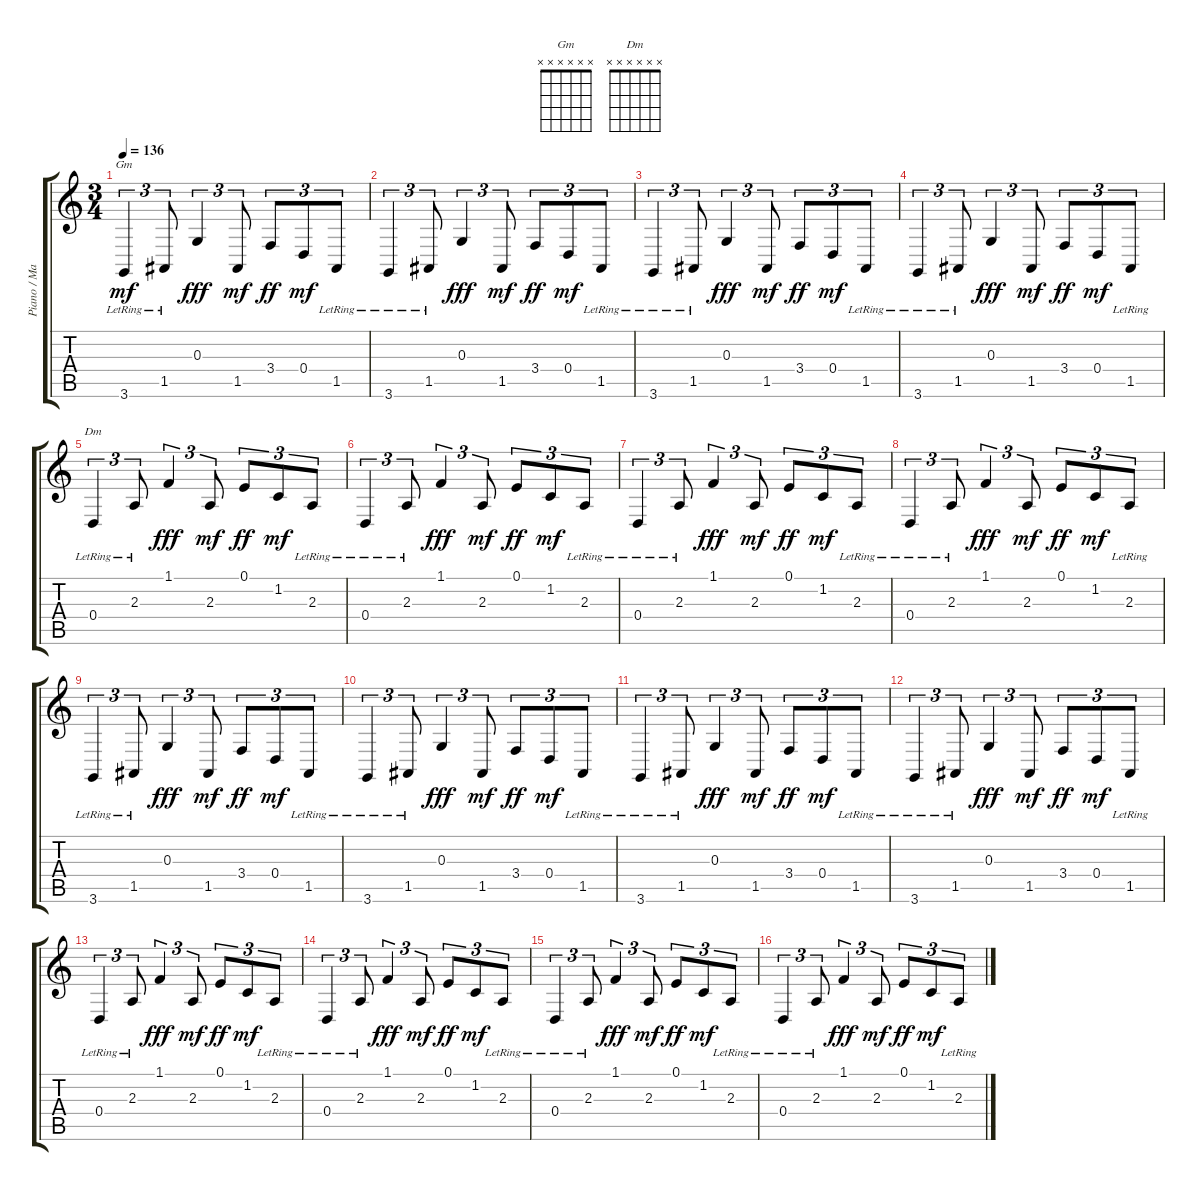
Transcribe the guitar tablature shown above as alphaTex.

\track ("Piano / Martinus Spierenburg" "Piano / Ma") {instrument acousticgrandpiano}
\staff {score tabs}
\tuning (E4 B3 G3 D3 A2 E2) {hide}
\chord ("Gm" x x x x x x) {firstfret 0}
\chord ("Dm" x x x x x x) {firstfret 0}
\ts (3 4)
\tempo 136
\clef g2
\ks c
3.6{lr}.4{tu (3 2) ch "Gm" dy mf} 1.5{lr}.8{tu (3 2)} 0.3.4{tu (3 2) dy fff} 1.5.8{tu (3 2) dy mf} 3.4.8{tu (3 2) dy ff} 0.4.8{tu (3 2) dy mf} 1.5{lr}.8{tu (3 2)} |
3.6{lr}.4{tu (3 2)} 1.5{lr}.8{tu (3 2)} 0.3.4{tu (3 2) dy fff} 1.5.8{tu (3 2) dy mf} 3.4.8{tu (3 2) dy ff} 0.4.8{tu (3 2) dy mf} 1.5{lr}.8{tu (3 2)} |
3.6{lr}.4{tu (3 2)} 1.5{lr}.8{tu (3 2)} 0.3.4{tu (3 2) dy fff} 1.5.8{tu (3 2) dy mf} 3.4.8{tu (3 2) dy ff} 0.4.8{tu (3 2) dy mf} 1.5{lr}.8{tu (3 2)} |
3.6{lr}.4{tu (3 2)} 1.5{lr}.8{tu (3 2)} 0.3.4{tu (3 2) dy fff} 1.5.8{tu (3 2) dy mf} 3.4.8{tu (3 2) dy ff} 0.4.8{tu (3 2) dy mf} 1.5{lr}.8{tu (3 2)} |
0.4{lr}.4{tu (3 2) ch "Dm"} 2.3{lr}.8{tu (3 2)} 1.1.4{tu (3 2) dy fff} 2.3.8{tu (3 2) dy mf} 0.1.8{tu (3 2) dy ff} 1.2.8{tu (3 2) dy mf} 2.3{lr}.8{tu (3 2)} |
0.4{lr}.4{tu (3 2)} 2.3{lr}.8{tu (3 2)} 1.1.4{tu (3 2) dy fff} 2.3.8{tu (3 2) dy mf} 0.1.8{tu (3 2) dy ff} 1.2.8{tu (3 2) dy mf} 2.3{lr}.8{tu (3 2)} |
0.4{lr}.4{tu (3 2)} 2.3{lr}.8{tu (3 2)} 1.1.4{tu (3 2) dy fff} 2.3.8{tu (3 2) dy mf} 0.1.8{tu (3 2) dy ff} 1.2.8{tu (3 2) dy mf} 2.3{lr}.8{tu (3 2)} |
0.4{lr}.4{tu (3 2)} 2.3{lr}.8{tu (3 2)} 1.1.4{tu (3 2) dy fff} 2.3.8{tu (3 2) dy mf} 0.1.8{tu (3 2) dy ff} 1.2.8{tu (3 2) dy mf} 2.3{lr}.8{tu (3 2)} |
3.6{lr}.4{tu (3 2)} 1.5{lr}.8{tu (3 2)} 0.3.4{tu (3 2) dy fff} 1.5.8{tu (3 2) dy mf} 3.4.8{tu (3 2) dy ff} 0.4.8{tu (3 2) dy mf} 1.5{lr}.8{tu (3 2)} |
3.6{lr}.4{tu (3 2)} 1.5{lr}.8{tu (3 2)} 0.3.4{tu (3 2) dy fff} 1.5.8{tu (3 2) dy mf} 3.4.8{tu (3 2) dy ff} 0.4.8{tu (3 2) dy mf} 1.5{lr}.8{tu (3 2)} |
3.6{lr}.4{tu (3 2)} 1.5{lr}.8{tu (3 2)} 0.3.4{tu (3 2) dy fff} 1.5.8{tu (3 2) dy mf} 3.4.8{tu (3 2) dy ff} 0.4.8{tu (3 2) dy mf} 1.5{lr}.8{tu (3 2)} |
3.6{lr}.4{tu (3 2)} 1.5{lr}.8{tu (3 2)} 0.3.4{tu (3 2) dy fff} 1.5.8{tu (3 2) dy mf} 3.4.8{tu (3 2) dy ff} 0.4.8{tu (3 2) dy mf} 1.5{lr}.8{tu (3 2)} |
0.4{lr}.4{tu (3 2)} 2.3{lr}.8{tu (3 2)} 1.1.4{tu (3 2) dy fff} 2.3.8{tu (3 2) dy mf} 0.1.8{tu (3 2) dy ff} 1.2.8{tu (3 2) dy mf} 2.3{lr}.8{tu (3 2)} |
0.4{lr}.4{tu (3 2)} 2.3{lr}.8{tu (3 2)} 1.1.4{tu (3 2) dy fff} 2.3.8{tu (3 2) dy mf} 0.1.8{tu (3 2) dy ff} 1.2.8{tu (3 2) dy mf} 2.3{lr}.8{tu (3 2)} |
0.4{lr}.4{tu (3 2)} 2.3{lr}.8{tu (3 2)} 1.1.4{tu (3 2) dy fff} 2.3.8{tu (3 2) dy mf} 0.1.8{tu (3 2) dy ff} 1.2.8{tu (3 2) dy mf} 2.3{lr}.8{tu (3 2)} |
0.4{lr}.4{tu (3 2)} 2.3{lr}.8{tu (3 2)} 1.1.4{tu (3 2) dy fff} 2.3.8{tu (3 2) dy mf} 0.1.8{tu (3 2) dy ff} 1.2.8{tu (3 2) dy mf} 2.3{lr}.8{tu (3 2)}
